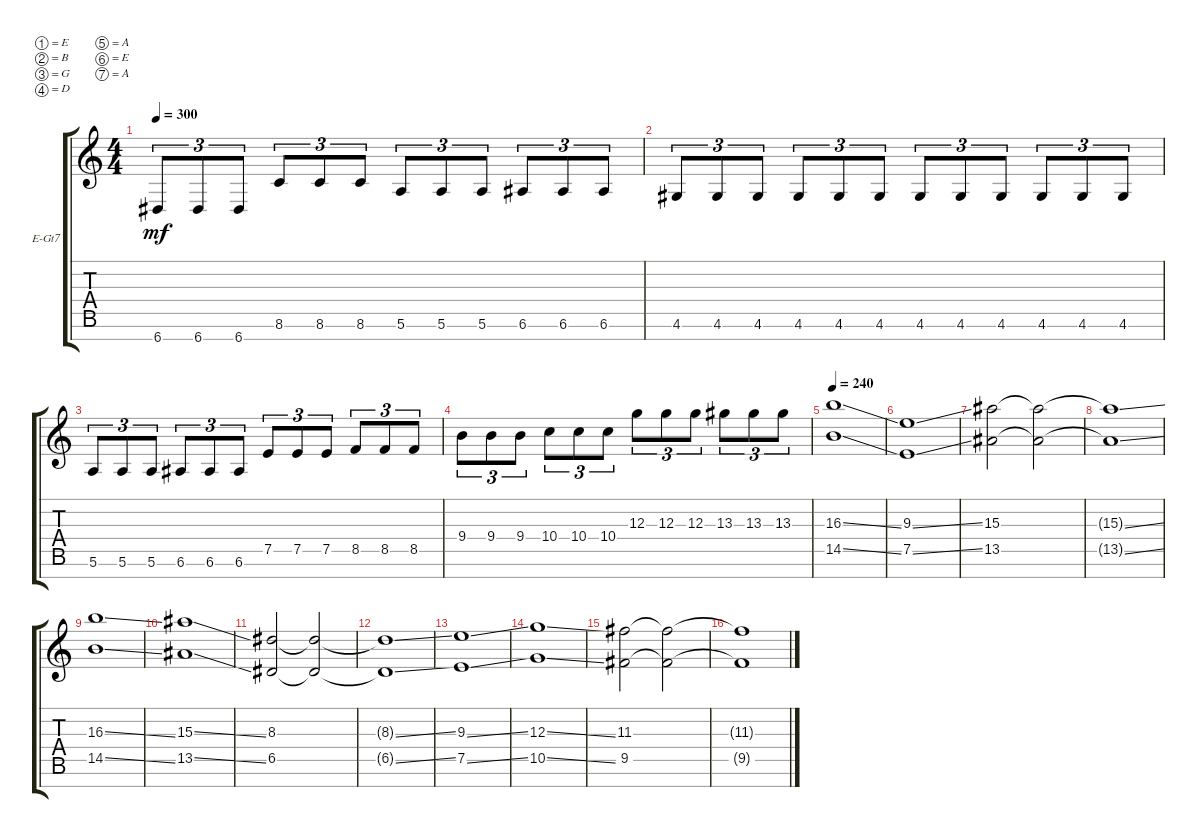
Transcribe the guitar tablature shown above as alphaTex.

\defaultSystemsLayout 4
\bracketExtendMode groupsimilarinstruments
\firstSystemTrackNameOrientation horizontal
\otherSystemsTrackNameOrientation horizontal
\track ("Electric Guitar" "E-Gt7") {instrument distortionguitar}
\staff {score tabs}
\tuning (E4 B3 G3 D3 A2 E2 A1)
\ts (4 4)
\tempo 300
\clef g2
\ks c
6.7.8{tu (3 2) dy mf} 6.7.8{tu (3 2)} 6.7.8{tu (3 2)} 8.6.8{tu (3 2)} 8.6.8{tu (3 2)} 8.6.8{tu (3 2)} 5.6.8{tu (3 2)} 5.6.8{tu (3 2)} 5.6.8{tu (3 2)} 6.6.8{tu (3 2)} 6.6.8{tu (3 2)} 6.6.8{tu (3 2)} |
4.6.8{tu (3 2)} 4.6.8{tu (3 2)} 4.6.8{tu (3 2)} 4.6.8{tu (3 2)} 4.6.8{tu (3 2)} 4.6.8{tu (3 2)} 4.6.8{tu (3 2)} 4.6.8{tu (3 2)} 4.6.8{tu (3 2)} 4.6.8{tu (3 2)} 4.6.8{tu (3 2)} 4.6.8{tu (3 2)} |
5.6.8{tu (3 2)} 5.6.8{tu (3 2)} 5.6.8{tu (3 2)} 6.6.8{tu (3 2)} 6.6.8{tu (3 2)} 6.6.8{tu (3 2)} 7.5.8{tu (3 2)} 7.5.8{tu (3 2)} 7.5.8{tu (3 2)} 8.5.8{tu (3 2)} 8.5.8{tu (3 2)} 8.5.8{tu (3 2)} |
9.4.8{tu (3 2)} 9.4.8{tu (3 2)} 9.4.8{tu (3 2)} 10.4.8{tu (3 2)} 10.4.8{tu (3 2)} 10.4.8{tu (3 2)} 12.3.8{tu (3 2)} 12.3.8{tu (3 2)} 12.3.8{tu (3 2)} 13.3.8{tu (3 2)} 13.3.8{tu (3 2)} 13.3.8{tu (3 2)} |
\tempo 240
(14.5{ss} 16.3{ss}).1 |
(7.5{ss} 9.3{ss}).1 |
(13.5 15.3).2 (13.5{t} 15.3{t}).2 |
(13.5{ss t} 15.3{ss t}).1 |
(14.5{ss} 16.3{ss}).1 |
(13.5{ss} 15.3{ss}).1 |
(6.5 8.3).2 (6.5{t} 8.3{t}).2 |
(6.5{ss t} 8.3{ss t}).1 |
(7.5{ss} 9.3{ss}).1 |
(10.5{ss} 12.3{ss}).1 |
(9.5 11.3).2 (9.5{t} 11.3{t}).2 |
(9.5{ss t} 11.3{ss t}).1
